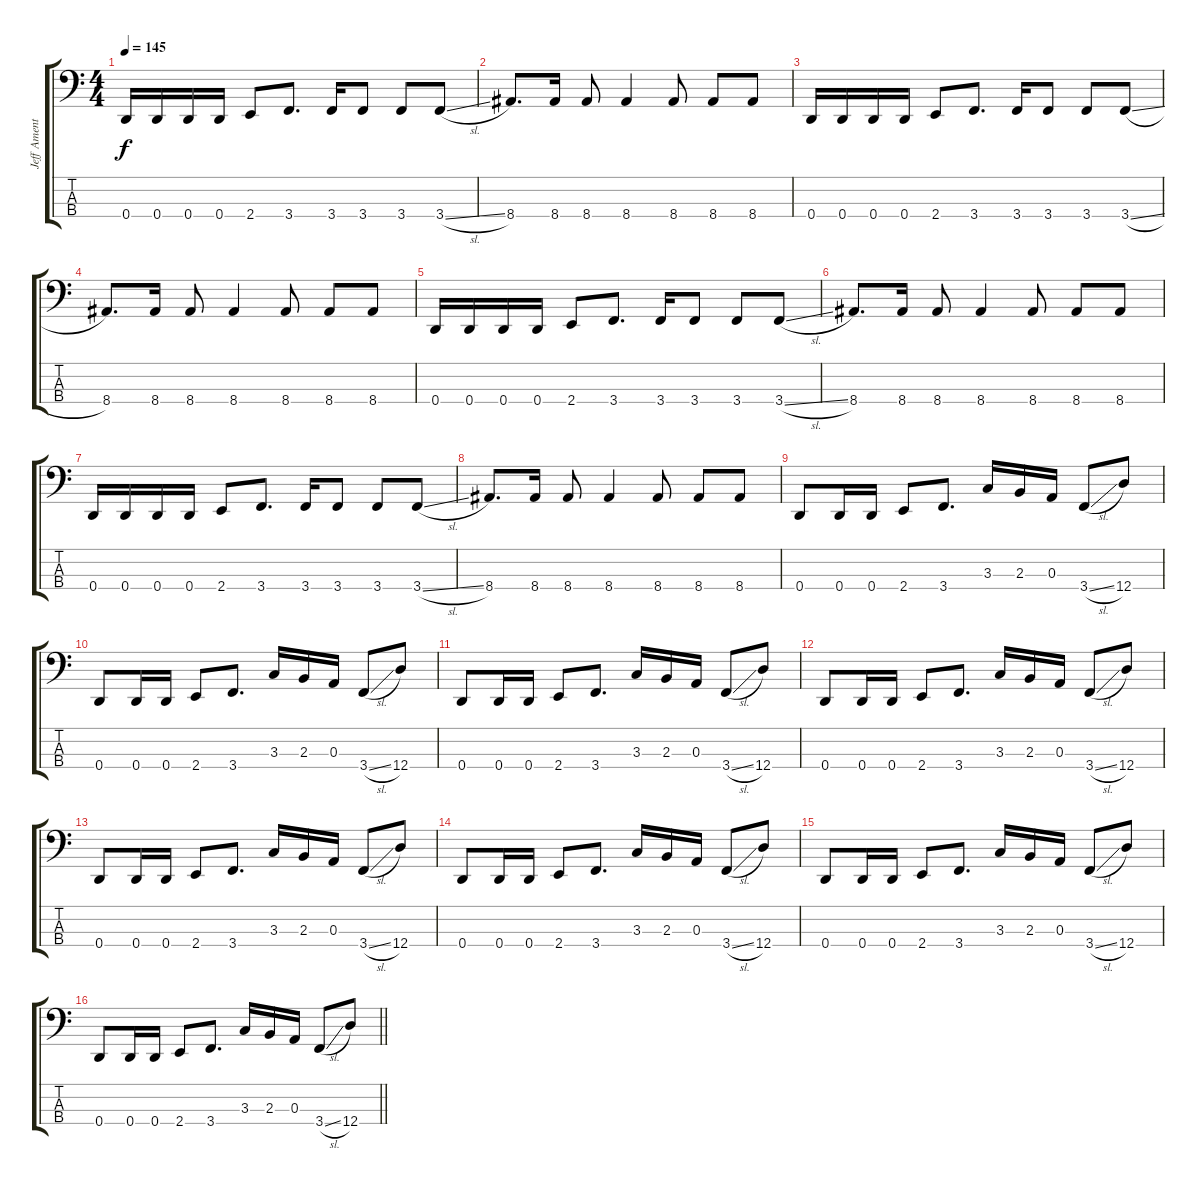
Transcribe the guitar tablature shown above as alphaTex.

\track ("Jeff Ament" "Jeff Ament") {instrument electricbassfinger}
\staff {score tabs}
\tuning (G2 D2 A1 D1) {hide}
\ts (4 4)
\tempo 145
\clef f4
\ks c
0.4.16{dy f} 0.4.16 0.4.16 0.4.16 2.4.8 3.4.8{d} 3.4.16 3.4.8 3.4.8 3.4{sl}.8 |
8.4.8{d} 8.4.16 8.4.8 8.4.4 8.4.8 8.4.8 8.4.8 |
0.4.16 0.4.16 0.4.16 0.4.16 2.4.8 3.4.8{d} 3.4.16 3.4.8 3.4.8 3.4{sl}.8 |
8.4.8{d} 8.4.16 8.4.8 8.4.4 8.4.8 8.4.8 8.4.8 |
0.4.16 0.4.16 0.4.16 0.4.16 2.4.8 3.4.8{d} 3.4.16 3.4.8 3.4.8 3.4{sl}.8 |
8.4.8{d} 8.4.16 8.4.8 8.4.4 8.4.8 8.4.8 8.4.8 |
0.4.16 0.4.16 0.4.16 0.4.16 2.4.8 3.4.8{d} 3.4.16 3.4.8 3.4.8 3.4{sl}.8 |
8.4.8{d} 8.4.16 8.4.8 8.4.4 8.4.8 8.4.8 8.4.8 |
0.4.8 0.4.16 0.4.16 2.4.8 3.4.8{d} 3.3.16 2.3.16 0.3.16 3.4{sl}.8 12.4.8 |
0.4.8 0.4.16 0.4.16 2.4.8 3.4.8{d} 3.3.16 2.3.16 0.3.16 3.4{sl}.8 12.4.8 |
0.4.8 0.4.16 0.4.16 2.4.8 3.4.8{d} 3.3.16 2.3.16 0.3.16 3.4{sl}.8 12.4.8 |
0.4.8 0.4.16 0.4.16 2.4.8 3.4.8{d} 3.3.16 2.3.16 0.3.16 3.4{sl}.8 12.4.8 |
0.4.8 0.4.16 0.4.16 2.4.8 3.4.8{d} 3.3.16 2.3.16 0.3.16 3.4{sl}.8 12.4.8 |
0.4.8 0.4.16 0.4.16 2.4.8 3.4.8{d} 3.3.16 2.3.16 0.3.16 3.4{sl}.8 12.4.8 |
0.4.8 0.4.16 0.4.16 2.4.8 3.4.8{d} 3.3.16 2.3.16 0.3.16 3.4{sl}.8 12.4.8 |
\barLineRight lightlight
0.4.8 0.4.16 0.4.16 2.4.8 3.4.8{d} 3.3.16 2.3.16 0.3.16 3.4{sl}.8 12.4.8
